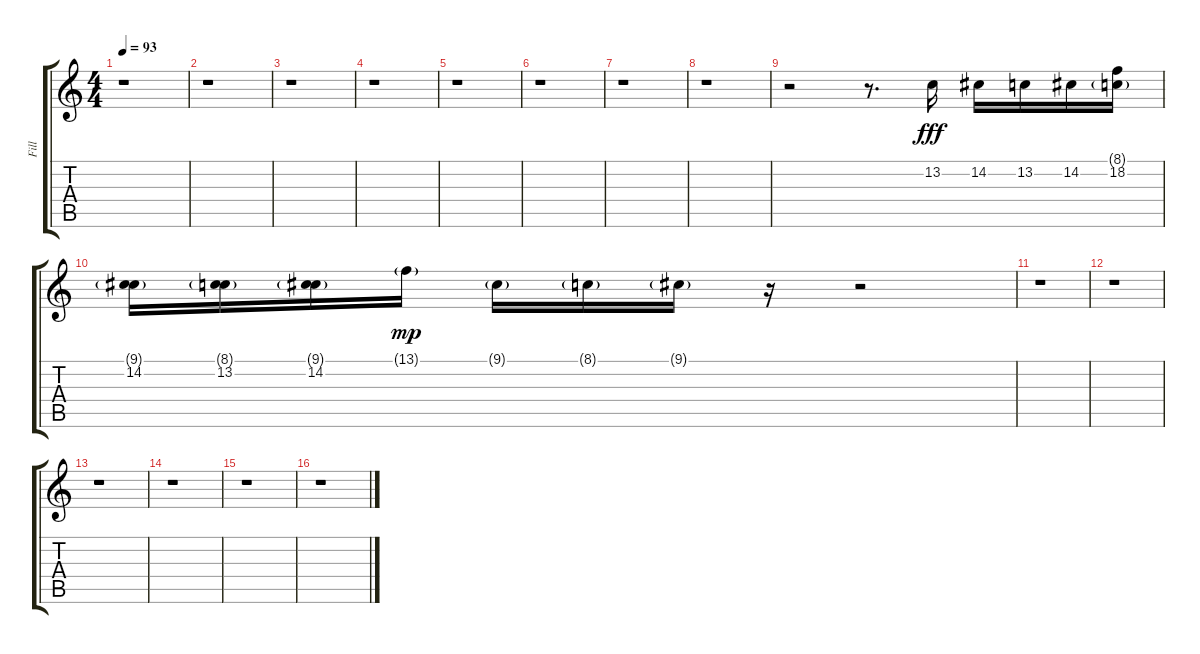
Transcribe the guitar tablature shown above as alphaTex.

\track ("Fill" "Fill") {instrument lead5charang}
\staff {score tabs}
\tuning (E4 B3 G3 D3 A2 E2) {hide}
\ts (4 4)
\tempo 93
\clef g2
\ks c
r.1{dy fff instrument lead5charang} |
r.1 |
r.1 |
r.1 |
r.1 |
r.1 |
r.1 |
r.1 |
r.2 r.8{d} 13.2.16 14.2.16 13.2.16 14.2.16 (8.1{g} 18.2).16 |
(9.1{g} 14.2).16 (8.1{g} 13.2).16 (9.1{g} 14.2).16 13.1{g}.16{dy mp} 9.1{g}.16 8.1{g}.16 9.1{g}.16 r.16 r.2 |
r.1 |
r.1 |
r.1 |
r.1 |
r.1 |
r.1
